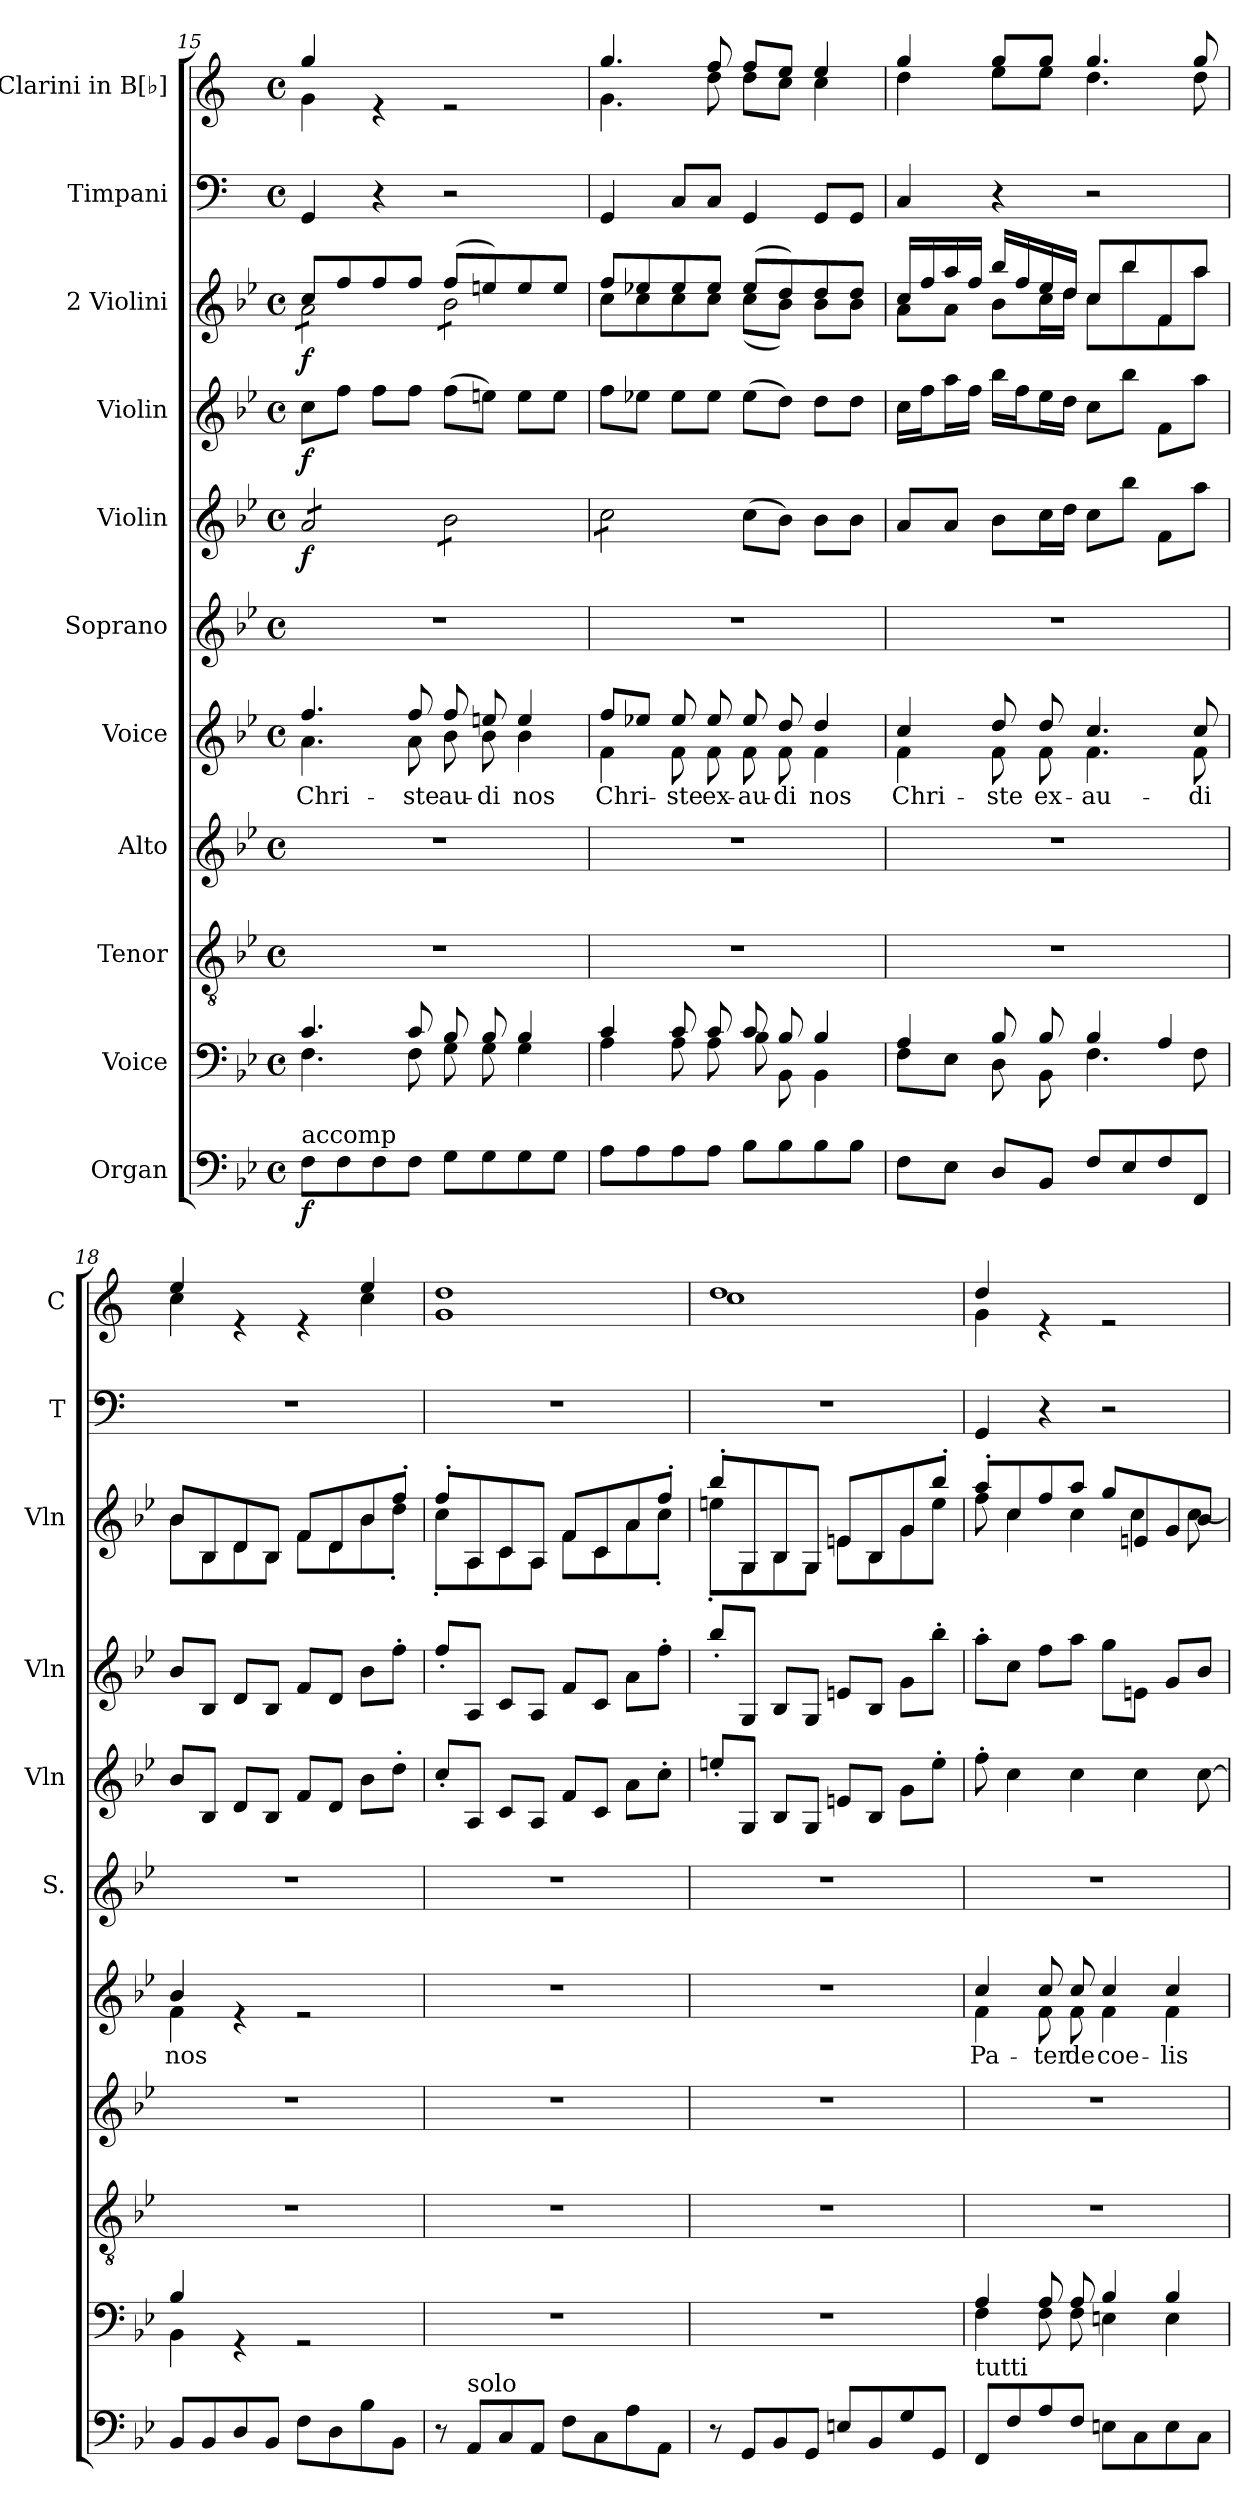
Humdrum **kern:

**kern	**dynam	**kern	**kern	**kern	**kern	**text	**kern	**kern	**dynam	**kern	**dynam	**kern	**dynam	**kern	**kern
*part11	*part11	*part10	*part9	*part8	*part7	*part7	*part6	*part5	*part5	*part4	*part4	*part3	*part3	*part2	*part1
*staff11	*staff11	*staff10	*staff9	*staff8	*staff7	*staff7	*staff6	*staff5	*staff5	*staff4	*staff4	*staff3	*staff3	*staff2	*staff1
*I"Organ	*	*I"Voice	*I"Tenor	*I"Alto	*I"Voice	*	*I"Soprano	*I"Violin	*	*I"Violin	*	*I"2 Violini	*	*I"Timpani	*I"Clarini in B[♭]
*	*	*	*	*	*	*	*I'S.	*I'Vln	*	*I'Vln	*	*I'Vln	*	*I'T	*I'C
!!LO:LB:g=z
*clefF4	*	*clefF4	*clefGv2	*clefG2	*clefG2	*	*clefG2	*clefG2	*	*clefG2	*	*clefG2	*	*clefF4	*clefG2
*	*	*	*	*	*	*	*	*	*	*	*	*	*	*ITrd1c2	*ITrd1c2
*k[b-e-]	*	*k[b-e-]	*k[b-e-]	*k[b-e-]	*k[b-e-]	*	*k[b-e-]	*k[b-e-]	*	*k[b-e-]	*	*k[b-e-]	*	*k[b-e-]	*k[b-e-]
*M4/4	*	*M4/4	*M4/4	*M4/4	*M4/4	*	*M4/4	*M4/4	*	*M4/4	*	*M4/4	*	*M4/4	*M4/4
*met(c)	*	*met(c)	*met(c)	*met(c)	*met(c)	*	*met(c)	*met(c)	*	*met(c)	*	*met(c)	*	*met(c)	*met(c)
=15	=15	=15	=15	=15	=15	=15	=15	=15	=15	=15	=15	=15	=15	=15	=15
*	*	*^	*	*	*^	*	*	*	*	*	*	*	*	*	*
!LO:TX:a:t=accomp	!	!	!	!	!	!	!	!	!	!	!	!	!	!	!	!	!
!	!LO:DY:b	!	!	!	!	!	!	!LO:LY:b	!	!	!LO:DY:b	!	!LO:DY:b	!	!LO:DY:b	!	!
*	*	*	*	*	*	*	*	*	*	*	*	*	*	*^	*	*	*^
*	*	*	*	*	*	*	*	*	*	*tremolo	*	*	*	*	*	*	*	*	*
*	*	*	*	*	*	*	*	*	*	*	*	*	*	*tremolo	*	*	*	*	*
8F\L	f	4.c/	4.F\	1r	1r	4.ff/	4.a\	Chri-	1r	8a/L	f	8cc\L	f	8cc/L	8a\L	f	4FF/	4ff/	4f\
8F\	.	.	.	.	.	.	.	.	.	8a/	.	8ff\J	.	8ff/	8a\	.	.	.	.
8F\	.	.	.	.	.	.	.	.	.	8a/	.	8ff\L	.	8ff/	8a\	.	4r	4re	2.ryy
!	!	!	!	!	!	!	!	!LO:LY:b	!	!	!	!	!	!	!	!	!	!	!
8F\J	.	8c/	8F\	.	.	8ff/	8a\	-ste	.	8a/J	.	8ff\J	.	8ff/J	8a\J	.	.	.	.
!	!	!	!	!	!	!	!	!LO:LY:b	!	!	!	!	!	!	!	!	!	!	!
8G\L	.	8B-/	8G\	.	.	8ff/	8b-\	au-	.	8b-\L	.	(8ff\L	.	(8ff/L	8b-\L	.	2r	2re	.
!	!	!	!	!	!	!	!	!LO:LY:b	!	!	!	!	!	!	!	!	!	!	!
8G\	.	8B-/	8G\	.	.	8een/	8b-\	-di	.	8b-\	.	8een\J)	.	8een/)	8b-\	.	.	.	.
!	!	!	!	!	!	!	!	!LO:LY:b	!	!	!	!	!	!	!	!	!	!	!
8G\	.	4B-/	4G\	.	.	4ee/	4b-\	nos	.	8b-\	.	8ee\L	.	8ee/	8b-\	.	.	.	.
8G\J	.	.	.	.	.	.	.	.	.	8b-\J	.	8ee\J	.	8ee/J	8b-\J	.	.	.	.
=16	=16	=16	=16	=16	=16	=16	=16	=16	=16	=16	=16	=16	=16	=16	=16	=16	=16	=16	=16
!	!	!	!	!	!	!	!	!LO:LY:b	!	!	!	!	!	!	!	!	!	!	!
8A\L	.	4c/	4A\	1r	1r	8ff/L	4f\	Chri-	1r	8cc\L	.	8ff\L	.	8ff/L	8cc\L	.	4FF/	4.ff/	4.f\
8A\	.	.	.	.	.	8ee-X/J	.	.	.	8cc\	.	8ee-X\J	.	8ee-X/	8cc\	.	.	.	.
!	!	!	!	!	!	!	!	!LO:LY:b	!	!	!	!	!	!	!	!	!	!	!
8A\	.	8c/	8A\	.	.	8ee-/	8f\	-ste	.	8cc\	.	8ee-\L	.	8ee-/	8cc\	.	8BB-/L	.	.
!	!	!	!	!	!	!	!	!LO:LY:b	!	!	!	!	!	!	!	!	!	!	!
8A\J	.	8c/	8A\	.	.	8ee-/	8f\	ex-	.	8cc\J	.	8ee-\J	.	8ee-/J	8cc\J	.	8BB-/J	8ee-/	8cc\
*	*	*	*	*	*	*	*	*	*	*	*	*	*	*Xtremolo	*	*	*	*	*
*	*	*	*	*	*	*	*	*	*	*Xtremolo	*	*	*	*	*	*	*	*	*
!	!	!	!	!	!	!	!	!LO:LY:b	!	!	!	!	!	!	!	!	!	!	!
8B-\L	.	8c/	8B-\	.	.	8ee-/	8f\	-au-	.	(8cc\L	.	(8ee-\L	.	(8ee-/L	(8cc\L	.	4FF/	8ee-/L	8cc\L
!	!	!	!	!	!	!	!	!LO:LY:b	!	!	!	!	!	!	!	!	!	!	!
8B-\	.	8B-/	8BB-\	.	.	8dd/	8f\	-di	.	8b-\J)	.	8dd\J)	.	8dd/)	8b-\J)	.	.	8dd/J	8b-\J
!	!	!	!	!	!	!	!	!LO:LY:b	!	!	!	!	!	!	!	!	!	!	!
8B-\	.	4B-/	4BB-\	.	.	4dd/	4f\	nos	.	8b-\L	.	8dd\L	.	8dd/	8b-\L	.	8FF/L	4dd/	4b-\
8B-\J	.	.	.	.	.	.	.	.	.	8b-\J	.	8dd\J	.	8dd/J	8b-\J	.	8FF/J	.	.
=17	=17	=17	=17	=17	=17	=17	=17	=17	=17	=17	=17	=17	=17	=17	=17	=17	=17	=17	=17
!	!	!	!	!	!	!	!	!LO:LY:b	!	!	!	!	!	!	!	!	!	!	!
8F\L	.	4A/	8F\L	1r	1r	4cc/	4f\	Chri-	1r	8a/L	.	16cc\LL	.	16cc/LL	8a\L	.	4BB-/	4ff/	4cc\
.	.	.	.	.	.	.	.	.	.	.	.	16ff\J	.	16ff/	.	.	.	.	.
8E-\J	.	.	8E-\J	.	.	.	.	.	.	8a/J	.	16aa\L	.	16aa/	8a\J	.	.	.	.
.	.	.	.	.	.	.	.	.	.	.	.	16ff\JJ	.	16ff/JJ	.	.	.	.	.
!	!	!	!	!	!	!	!	!LO:LY:b	!	!	!	!	!	!	!	!	!	!	!
8D/L	.	8B-/	8D\	.	.	8dd/	8f\	-ste	.	8b-\L	.	16bb-\LL	.	16bb-/LL	8b-\L	.	4r	8ff/L	8dd\L
.	.	.	.	.	.	.	.	.	.	.	.	16ff\J	.	16ff/	.	.	.	.	.
!	!	!	!	!	!	!	!	!LO:LY:b	!	!	!	!	!	!	!	!	!	!	!
8BB-/J	.	8B-/	8BB-\	.	.	8dd/	8f\	ex-	.	16cc\L	.	16ee-\L	.	16ee-/	16cc\L	.	.	8ff/J	8dd\J
.	.	.	.	.	.	.	.	.	.	16dd\JJ	.	16dd\JJ	.	16dd/JJ	16dd\JJ	.	.	.	.
!	!	!	!	!	!	!	!	!LO:LY:b	!	!	!	!	!	!	!	!	!	!	!
8F/L	.	4B-/	4.F\	.	.	4.cc/	4.f\	-au-	.	8cc\L	.	8cc\L	.	8cc/L	8cc\L	.	2r	4.ff/	4.cc\
8E-/	.	.	.	.	.	.	.	.	.	8bb-\J	.	8bb-\J	.	8bb-/	8bb-\	.	.	.	.
8F/	.	4A/	.	.	.	.	.	.	.	8f\L	.	8f\L	.	8f/	8f\	.	.	.	.
!	!	!	!	!	!	!	!	!LO:LY:b	!	!	!	!	!	!	!	!	!	!	!
8FF/J	.	.	8F\	.	.	8cc/	8f\	-di	.	8aa\J	.	8aa\J	.	8aa/J	8aa\J	.	.	8ff/	8cc\
=18	=18	=18	=18	=18	=18	=18	=18	=18	=18	=18	=18	=18	=18	=18	=18	=18	=18	=18	=18
!	!	!	!	!	!	!	!	!LO:LY:b	!	!	!	!	!	!	!	!	!	!	!
8BB-/L	.	4B-/	4BB-\	1r	1r	4b-/	4f\	nos	1r	8b-/L	.	8b-/L	.	8b-/L	8b-\L	.	1r	4dd/	4b-\
8BB-/	.	.	.	.	.	.	.	.	.	8B-/J	.	8B-/J	.	8B-/	8B-\	.	.	.	.
8D/	.	4rGG	2.ryy	.	.	4re	2.ryy	.	.	8d/L	.	8d/L	.	8d/	8d\	.	.	4re	2ryy
8BB-/J	.	.	.	.	.	.	.	.	.	8B-/J	.	8B-/J	.	8B-/J	8B-\J	.	.	.	.
8F\L	.	2rGG	.	.	.	2re	.	.	.	8f/L	.	8f/L	.	8f/L	8f\L	.	.	4re	.
8D\	.	.	.	.	.	.	.	.	.	8d/J	.	8d/J	.	8d/	8d\	.	.	.	.
8B-\	.	.	.	.	.	.	.	.	.	8b-\L	.	8b-\L	.	8b-/	8b-\	.	.	4dd/	4b-\
8BB-\J	.	.	.	.	.	.	.	.	.	8dd'\J	.	8ff'\J	.	8ff'/J	8dd'\J	.	.	.	.
*	*	*v	*v	*	*	*v	*v	*	*	*	*	*	*	*	*	*	*	*	*
!!LO:PB:g=z	!!
=19	=19	=19	=19	=19	=19	=19	=19	=19	=19	=19	=19	=19	=19	=19	=19	=19	=19
8r	.	1r	1r	1r	1r	.	1r	8cc'/L	.	8ff'/L	.	8ff'/L	8cc'\L	.	1r	1cc	1f
!LO:TX:a:t=solo	!	!	!	!	!	!	!	!	!	!	!	!	!	!	!	!	!
8AA/L	.	.	.	.	.	.	.	8A/J	.	8A/J	.	8A/	8A\	.	.	.	.
8C/	.	.	.	.	.	.	.	8c/L	.	8c/L	.	8c/	8c\	.	.	.	.
8AA/J	.	.	.	.	.	.	.	8A/J	.	8A/J	.	8A/J	8A\J	.	.	.	.
8F\L	.	.	.	.	.	.	.	8f/L	.	8f/L	.	8f/L	8f\L	.	.	.	.
8C\	.	.	.	.	.	.	.	8c/J	.	8c/J	.	8c/	8c\	.	.	.	.
8A\	.	.	.	.	.	.	.	8a\L	.	8a\L	.	8a/	8a\	.	.	.	.
8AA\J	.	.	.	.	.	.	.	8cc'\J	.	8ff'\J	.	8ff'/J	8cc'\J	.	.	.	.
=20	=20	=20	=20	=20	=20	=20	=20	=20	=20	=20	=20	=20	=20	=20	=20	=20	=20
8r	.	1r	1r	1r	1r	.	1r	8een'/L	.	8bb-'/L	.	8bb-'/L	8een'\L	.	1r	1cc	1b-
8GG/L	.	.	.	.	.	.	.	8G/J	.	8G/J	.	8G/	8G\	.	.	.	.
8BB-/	.	.	.	.	.	.	.	8B-/L	.	8B-/L	.	8B-/	8B-\	.	.	.	.
8GG/J	.	.	.	.	.	.	.	8G/J	.	8G/J	.	8G/J	8G\J	.	.	.	.
8En/L	.	.	.	.	.	.	.	8en/L	.	8en/L	.	8en/L	8e\L	.	.	.	.
8BB-/	.	.	.	.	.	.	.	8B-/J	.	8B-/J	.	8B-/	8B-\	.	.	.	.
8G/	.	.	.	.	.	.	.	8g\L	.	8g\L	.	8g/	8g\	.	.	.	.
8GG/J	.	.	.	.	.	.	.	8ee'\J	.	8bb-'\J	.	8bb-'/J	8ee\J	.	.	.	.
=21	=21	=21	=21	=21	=21	=21	=21	=21	=21	=21	=21	=21	=21	=21	=21	=21	=21
*	*	*^	*	*	*^	*	*	*	*	*	*	*	*	*	*	*	*
!LO:TX:a:t=tutti	!	!	!	!	!	!	!	!	!	!	!	!	!	!	!	!	!	!	!
!	!	!	!	!	!	!	!	!LO:LY:b	!	!	!	!	!	!	!	!	!	!	!
8FF/L	.	4A/	4F\	1r	1r	4cc/	4f\	Pa-	1r	8ff'\	.	8aa'\L	.	8aa'/L	8ff\	.	4FF/	4cc/	4f\
8F/	.	.	.	.	.	.	.	.	.	4cc\	.	8cc\J	.	8cc/	4cc\	.	.	.	.
!	!	!	!	!	!	!	!	!LO:LY:b	!	!	!	!	!	!	!	!	!	!	!
8A/	.	8A/	8F\	.	.	8cc/	8f\	-ter	.	.	.	8ff\L	.	8ff/	.	.	4r	4re	2.ryy
!	!	!	!	!	!	!	!	!LO:LY:b	!	!	!	!	!	!	!	!	!	!	!
8F/J	.	8A/	8F\	.	.	8cc/	8f\	de	.	4cc\	.	8aa\J	.	8aa/J	4cc\	.	.	.	.
!	!	!	!	!	!	!	!	!LO:LY:b	!	!	!	!	!	!	!	!	!	!	!
8En\L	.	4B-/	4En\	.	.	4cc/	4f\	coe-	.	.	.	8gg\L	.	8gg/L	.	.	2r	2re	.
8C\	.	.	.	.	.	.	.	.	.	4cc\	.	8en\J	.	8en/	4cc\	.	.	.	.
!	!	!	!	!	!	!	!	!LO:LY:b	!	!	!	!	!	!	!	!	!	!	!
8E\	.	4B-/	4E\	.	.	4cc/	4f\	-lis	.	.	.	8g/L	.	8g/	.	.	.	.	.
8C\J	.	.	.	.	.	.	.	.	.	[8cc\	.	8b-/J	.	8b-/J	[8cc\	.	.	.	.
*	*	*v	*v	*	*	*v	*v	*	*	*	*	*	*	*v	*v	*	*	*v	*v
=	=	=	=	=	=	=	=	=	=	=	=	=	=	=	=
*-	*-	*-	*-	*-	*-	*-	*-	*-	*-	*-	*-	*-	*-	*-	*-
